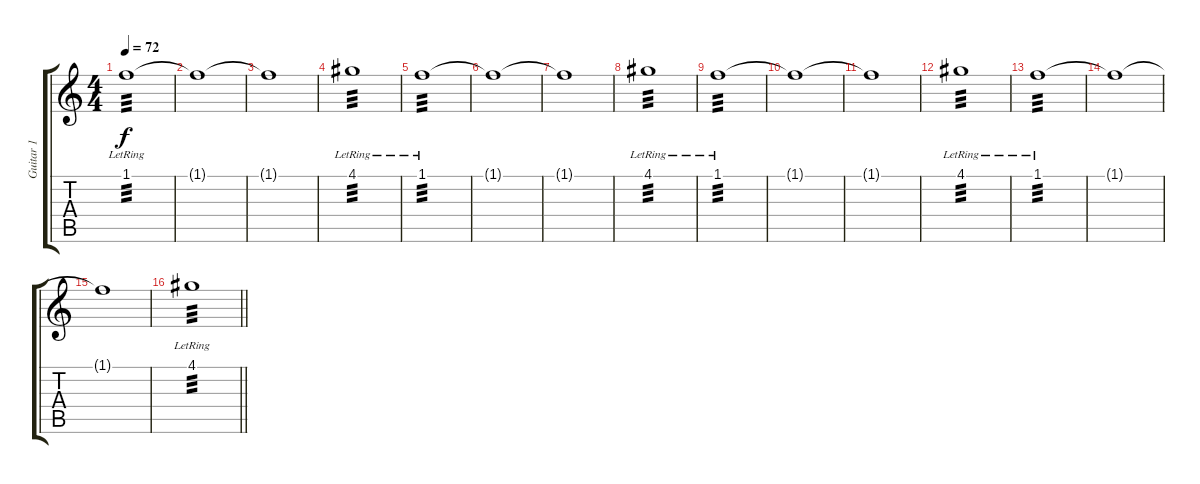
\track ("Guitar 1" "Guitar 1") {instrument electricguitarmuted}
\staff {score tabs}
\tuning (E4 B3 G3 D3 A2 E2) {hide}
\ts (4 4)
\tempo 72
\clef g2
\ks c
1.1{lr}.1{tp 3 dy f} |
1.1{t}.1 |
1.1{t}.1 |
4.1{lr}.1{tp 3} |
1.1{lr}.1{tp 3} |
1.1{t}.1 |
1.1{t}.1 |
4.1{lr}.1{tp 3} |
1.1{lr}.1{tp 3} |
1.1{t}.1 |
1.1{t}.1 |
4.1{lr}.1{tp 3} |
1.1{lr}.1{tp 3} |
1.1{t}.1 |
1.1{t}.1 |
\barLineRight lightlight
4.1{lr}.1{tp 3}
